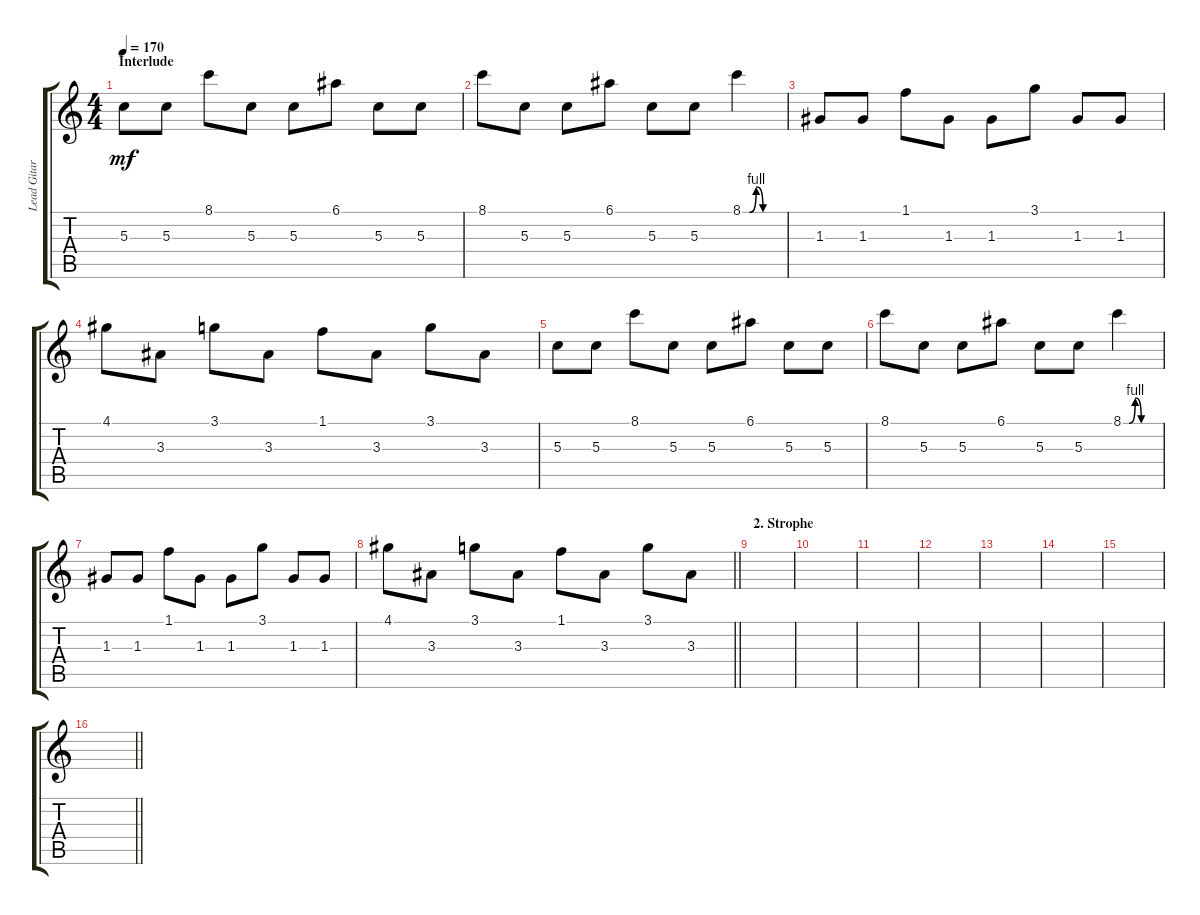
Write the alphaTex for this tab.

\track ("Lead Gitarre" "Lead Gitar") {instrument distortionguitar}
\staff {score tabs}
\tuning (E4 B3 G3 D3 A2 E2) {hide}
\ts (4 4)
\section ("" "Interlude")
\tempo 170
\clef g2
\ks c
5.3.8{dy mf} 5.3.8 8.1.8 5.3.8 5.3.8 6.1.8 5.3.8 5.3.8 |
8.1.8 5.3.8 5.3.8 6.1.8 5.3.8 5.3.8 8.1{be (custom 0 0 10 0 20 4 30 0 60 0)}.4 |
1.3.8 1.3.8 1.1.8 1.3.8 1.3.8 3.1.8 1.3.8 1.3.8 |
4.1.8 3.3.8 3.1.8 3.3.8 1.1.8 3.3.8 3.1.8 3.3.8 |
5.3.8 5.3.8 8.1.8 5.3.8 5.3.8 6.1.8 5.3.8 5.3.8 |
8.1.8 5.3.8 5.3.8 6.1.8 5.3.8 5.3.8 8.1{be (custom 0 0 10 0 20 4 30 0 60 0)}.4 |
1.3.8 1.3.8 1.1.8 1.3.8 1.3.8 3.1.8 1.3.8 1.3.8 |
\barLineRight lightlight
4.1.8 3.3.8 3.1.8 3.3.8 1.1.8 3.3.8 3.1.8 3.3.8 |
\section ("" "2. Strophe")
|
|
|
|
|
|
|
\barLineRight lightlight
